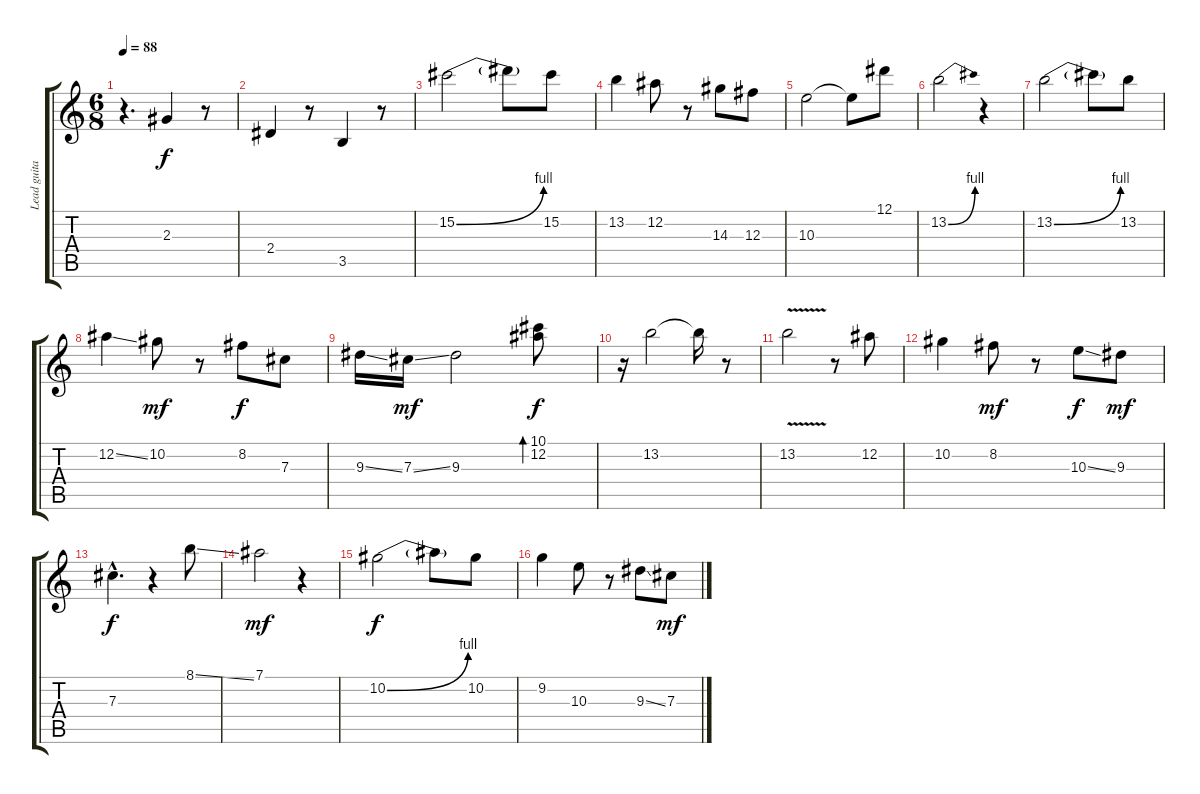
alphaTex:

\track ("Lead guitar" "Lead guita") {instrument distortionguitar}
\staff {score tabs}
\tuning (Eb4 Bb3 Gb3 Db3 Ab2 Eb2) {hide}
\ts (6 8)
\tempo 88
\clef g2
\ks c
r.4{d dy f instrument distortionguitar} 2.3.4 r.8 |
2.4.4 r.8 3.5.4 r.8 |
15.2{be (bend 0 0 60 4)}.2 15.2{t}.8 15.2.8 |
13.2.4 12.2.8 r.8 14.3.8 12.3.8 |
10.3.2 10.3{t}.8 12.1.8 |
13.2{be (bend 0 0 60 4)}.2 r.4 |
13.2{be (bend 0 0 60 4)}.2 13.2{t}.8 13.2.8 |
12.2{ss}.4 10.2.8{dy mf} r.8 8.2.8{dy f} 7.3.8 |
9.3{ss}.16 7.3{ss}.16{dy mf} 9.3.2 (10.1 12.2).8{bd 480 dy f} |
r.16 13.2.2 13.2{t}.16 r.8 |
13.2{v}.2 r.8 12.2.8 |
10.2.4 8.2.8{dy mf} r.8 10.3{ss}.8{dy f} 9.3.8{dy mf} |
7.3{hac}.4{d dy f} r.4 8.1{ss}.8 |
7.1.2{dy mf} r.4 |
10.2{be (bend 0 0 60 4)}.2{dy f} 10.2{t}.8 10.2.8 |
9.2.4 10.3.8 r.8 9.3{ss}.8 7.3.8{dy mf}
